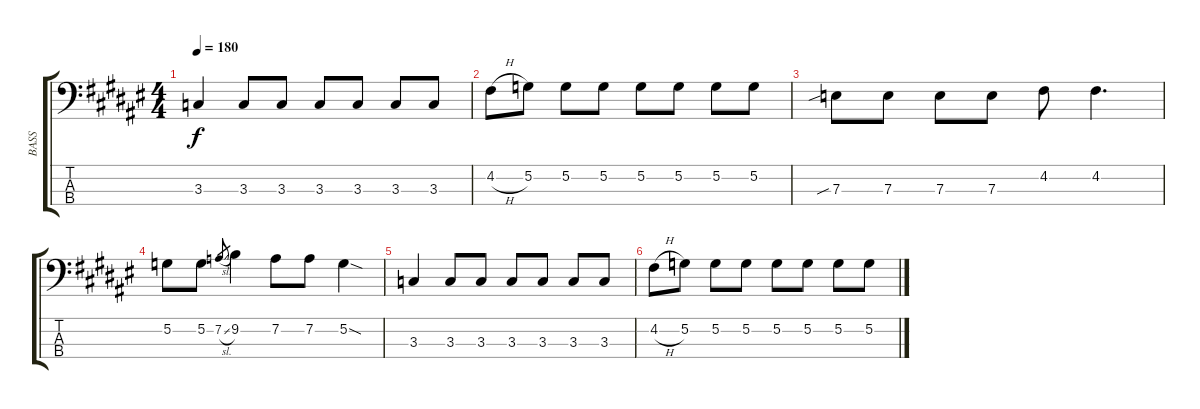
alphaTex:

\track ("BASS" "BASS") {instrument electricbassfinger}
\staff {score tabs}
\tuning (G2 D2 A1 E1) {hide}
\ts (4 4)
\tempo 180
\clef f4
\ks f#
3.3.4{dy f} 3.3.8 3.3.8 3.3.8 3.3.8 3.3.8 3.3.8 |
4.2{h}.8 5.2.8 5.2.8 5.2.8 5.2.8 5.2.8 5.2.8 5.2.8 |
7.3{sib}.8 7.3.8 7.3.8 7.3.8 4.2.8 4.2.4{d} |
5.2.8 5.2.8 7.2{sl}.8{gr} 9.2.4 7.2.8 7.2.8 5.2{sod}.4 |
3.3.4 3.3.8 3.3.8 3.3.8 3.3.8 3.3.8 3.3.8 |
4.2{h}.8 5.2.8 5.2.8 5.2.8 5.2.8 5.2.8 5.2.8 5.2.8
